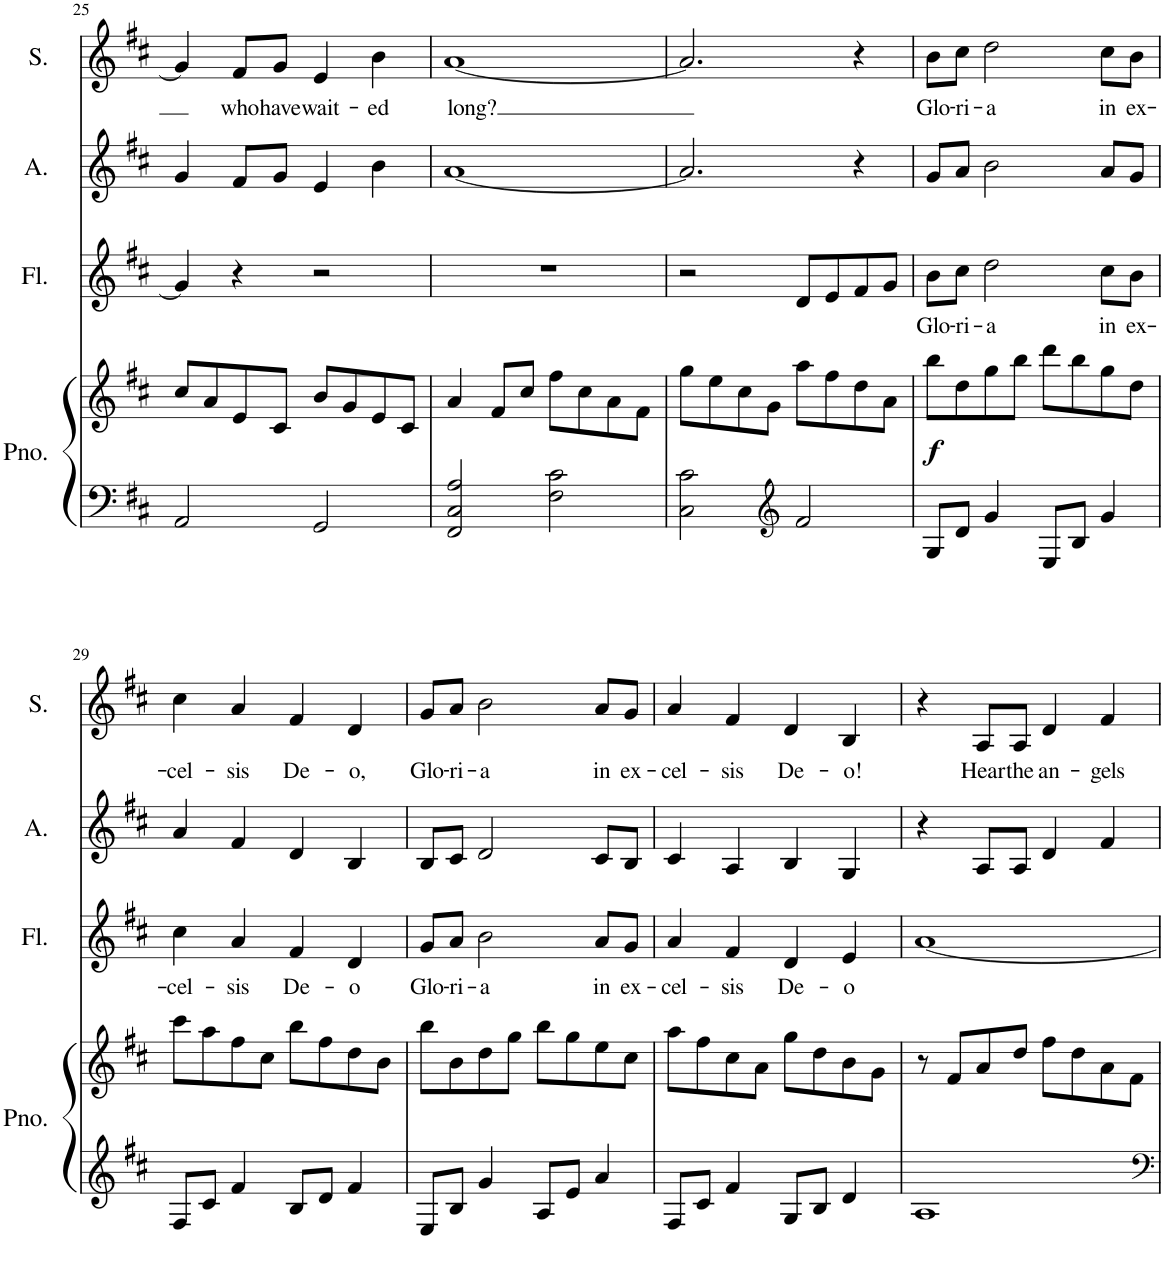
**kern	**kern	**dynam	**kern	**text	**kern	**kern	**text
*part4	*part4	*part4	*part3	*part3	*part2	*part1	*part1
*staff5	*staff4	*staff4/5	*staff3	*staff3	*staff2	*staff1	*staff1
*I"Piano	*	*	*I"Flute	*	*I"Alto	*I"Soprano	*
*I'Pno.	*	*	*I'Fl.	*	*I'A.	*I'S.	*
!!LO:PB:g=z
*clefF4	*clefG2	*	*clefG2	*	*clefG2	*clefG2	*
*k[f#c#]	*k[f#c#]	*	*k[f#c#]	*	*k[f#c#]	*k[f#c#]	*
*M2/2	*M2/2	*	*M2/2	*	*M2/2	*M2/2	*
=25	=25	=25	=25	=25	=25	=25	=25
2AA/	8cc#/L	.	4g/]	.	4g/	4g/]	.
.	8a/	.	.	.	.	.	.
!	!	!	!	!	!	!	!LO:LY:b
.	8e/	.	4r	.	8f#/L	8f#/L	who
!	!	!	!	!	!	!	!LO:LY:b
.	8c#/J	.	.	.	8g/J	8g/J	have
!	!	!	!	!	!	!	!LO:LY:b
2GG/	8b/L	.	2r	.	4e/	4e/	wait-
.	8g/	.	.	.	.	.	.
!	!	!	!	!	!	!	!LO:LY:b
.	8e/	.	.	.	4b\	4b\	-ed
.	8c#/J	.	.	.	.	.	.
=26	=26	=26	=26	=26	=26	=26	=26
!	!	!	!	!	!	!	!LO:LY:b
2FF#/ 2C#/ 2A/	4a/	.	1r	.	[1a	[1a	long?
.	8f#/L	.	.	.	.	.	.
.	8cc#/J	.	.	.	.	.	.
2F#\ 2c#\	8ff#\L	.	.	.	.	.	.
.	8cc#\	.	.	.	.	.	.
.	8a\	.	.	.	.	.	.
.	8f#\J	.	.	.	.	.	.
=27	=27	=27	=27	=27	=27	=27	=27
2C#\ 2c#\	8gg\L	.	2r	.	2.a/]	2.a/]	.
.	8ee\	.	.	.	.	.	.
.	8cc#\	.	.	.	.	.	.
.	8g\J	.	.	.	.	.	.
*clefG2	*	*	*	*	*	*	*
2f#/	8aa\L	.	8d/L	.	.	.	.
.	8ff#\	.	8e/	.	.	.	.
.	8dd\	.	8f#/	.	4r	4r	.
.	8a\J	.	8g/J	.	.	.	.
=28	=28	=28	=28	=28	=28	=28	=28
!	!	!LO:DY:b	!	!LO:LY:b	!	!	!LO:LY:b
8G/L	8bb\L	f	8b\L	Glo-	8g/L	8b\L	Glo-
!	!	!	!	!LO:LY:b	!	!	!LO:LY:b
8d/J	8dd\	.	8cc#\J	-ri-	8a/J	8cc#\J	-ri-
!	!	!	!	!LO:LY:b	!	!	!LO:LY:b
4g/	8gg\	.	2dd\	-a	2b\	2dd\	-a
.	8bb\J	.	.	.	.	.	.
8E/L	8ddd\L	.	.	.	.	.	.
8B/J	8bb\	.	.	.	.	.	.
!	!	!	!	!LO:LY:b	!	!	!LO:LY:b
4g/	8gg\	.	8cc#\L	in	8a/L	8cc#\L	in
!	!	!	!	!LO:LY:b	!	!	!LO:LY:b
.	8dd\J	.	8b\J	ex-	8g/J	8b\J	ex-
!!LO:LB:g=z
=29	=29	=29	=29	=29	=29	=29	=29
!	!	!	!	!LO:LY:b	!	!	!LO:LY:b
8F#/L	8ccc#\L	.	4cc#\	-cel-	4a/	4cc#\	-cel-
8c#/J	8aa\	.	.	.	.	.	.
!	!	!	!	!LO:LY:b	!	!	!LO:LY:b
4f#/	8ff#\	.	4a/	-sis	4f#/	4a/	-sis
.	8cc#\J	.	.	.	.	.	.
!	!	!	!	!LO:LY:b	!	!	!LO:LY:b
8B/L	8bb\L	.	4f#/	De-	4d/	4f#/	De-
8d/J	8ff#\	.	.	.	.	.	.
!	!	!	!	!LO:LY:b	!	!	!LO:LY:b
4f#/	8dd\	.	4d/	-o	4B/	4d/	-o,
.	8b\J	.	.	.	.	.	.
=30	=30	=30	=30	=30	=30	=30	=30
!	!	!	!	!LO:LY:b	!	!	!LO:LY:b
8E/L	8bb\L	.	8g/L	Glo-	8B/L	8g/L	Glo-
!	!	!	!	!LO:LY:b	!	!	!LO:LY:b
8B/J	8b\	.	8a/J	-ri-	8c#/J	8a/J	-ri-
!	!	!	!	!LO:LY:b	!	!	!LO:LY:b
4g/	8dd\	.	2b\	-a	2d/	2b\	-a
.	8gg\J	.	.	.	.	.	.
8A/L	8bb\L	.	.	.	.	.	.
8e/J	8gg\	.	.	.	.	.	.
!	!	!	!	!LO:LY:b	!	!	!LO:LY:b
4a/	8ee\	.	8a/L	in	8c#/L	8a/L	in
!	!	!	!	!LO:LY:b	!	!	!LO:LY:b
.	8cc#\J	.	8g/J	ex-	8B/J	8g/J	ex-
=31	=31	=31	=31	=31	=31	=31	=31
!	!	!	!	!LO:LY:b	!	!	!LO:LY:b
8F#/L	8aa\L	.	4a/	-cel-	4c#/	4a/	-cel-
8c#/J	8ff#\	.	.	.	.	.	.
!	!	!	!	!LO:LY:b	!	!	!LO:LY:b
4f#/	8cc#\	.	4f#/	-sis	4A/	4f#/	-sis
.	8a\J	.	.	.	.	.	.
!	!	!	!	!LO:LY:b	!	!	!LO:LY:b
8G/L	8gg\L	.	4d/	De-	4B/	4d/	De-
8B/J	8dd\	.	.	.	.	.	.
!	!	!	!	!LO:LY:b	!	!	!LO:LY:b
4d/	8b\	.	4e/	-o	4G/	4B/	-o!
.	8g\J	.	.	.	.	.	.
=32	=32	=32	=32	=32	=32	=32	=32
1A	8r	.	[1a	.	4r	4r	.
.	8f#/L	.	.	.	.	.	.
!	!	!	!	!	!	!	!LO:LY:b
.	8a/	.	.	.	8A/L	8A/L	Hear
!	!	!	!	!	!	!	!LO:LY:b
.	8dd/J	.	.	.	8A/J	8A/J	the
!	!	!	!	!	!	!	!LO:LY:b
.	8ff#\L	.	.	.	4d/	4d/	an-
.	8dd\	.	.	.	.	.	.
!	!	!	!	!	!	!	!LO:LY:b
.	8a\	.	.	.	4f#/	4f#/	-gels
.	8f#\J	.	.	.	.	.	.
=	=	=	=	=	=	=	=
*-	*-	*-	*-	*-	*-	*-	*-
